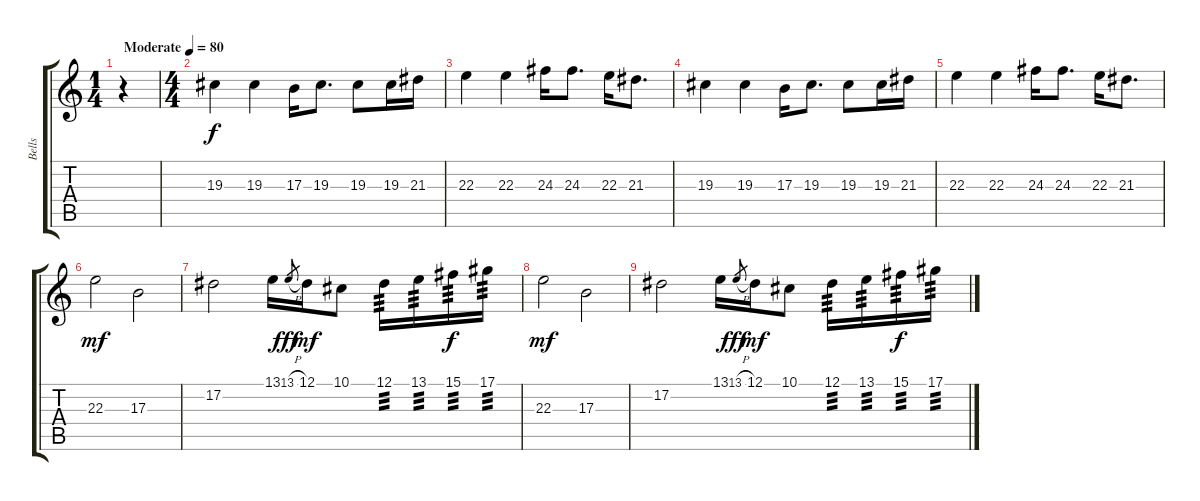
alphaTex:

\track ("Bells" "Bells") {instrument glockenspiel}
\staff {score tabs}
\tuning (Eb4 Bb3 Gb3 Db3 Ab2 Eb2) {hide}
\ts (1 4)
\tempo (80 "Moderate")
\clef g2
\ks c
r.4{dy f instrument glockenspiel} |
\ts (4 4)
19.3.4 19.3.4 17.3.16 19.3.8{d} 19.3.8 19.3.16 21.3.16 |
22.3.4 22.3.4 24.3.16 24.3.8{d} 22.3.16 21.3.8{d} |
19.3.4 19.3.4 17.3.16 19.3.8{d} 19.3.8 19.3.16 21.3.16 |
22.3.4 22.3.4 24.3.16 24.3.8{d} 22.3.16 21.3.8{d} |
22.3.2{dy mf} 17.3.2 |
17.2.2 13.1.16 13.1{h}.8{gr dy fff} 12.1.16{dy mf} 10.1.8 12.1.16{tp 3 instrument marimba} 13.1.16{tp 3} 15.1.16{tp 3 dy f} 17.1.16{tp 3} |
22.3.2{dy mf instrument glockenspiel} 17.3.2 |
17.2.2 13.1.16 13.1{h}.8{gr dy fff} 12.1.16{dy mf} 10.1.8 12.1.16{tp 3 instrument marimba} 13.1.16{tp 3} 15.1.16{tp 3 dy f} 17.1.16{tp 3}
